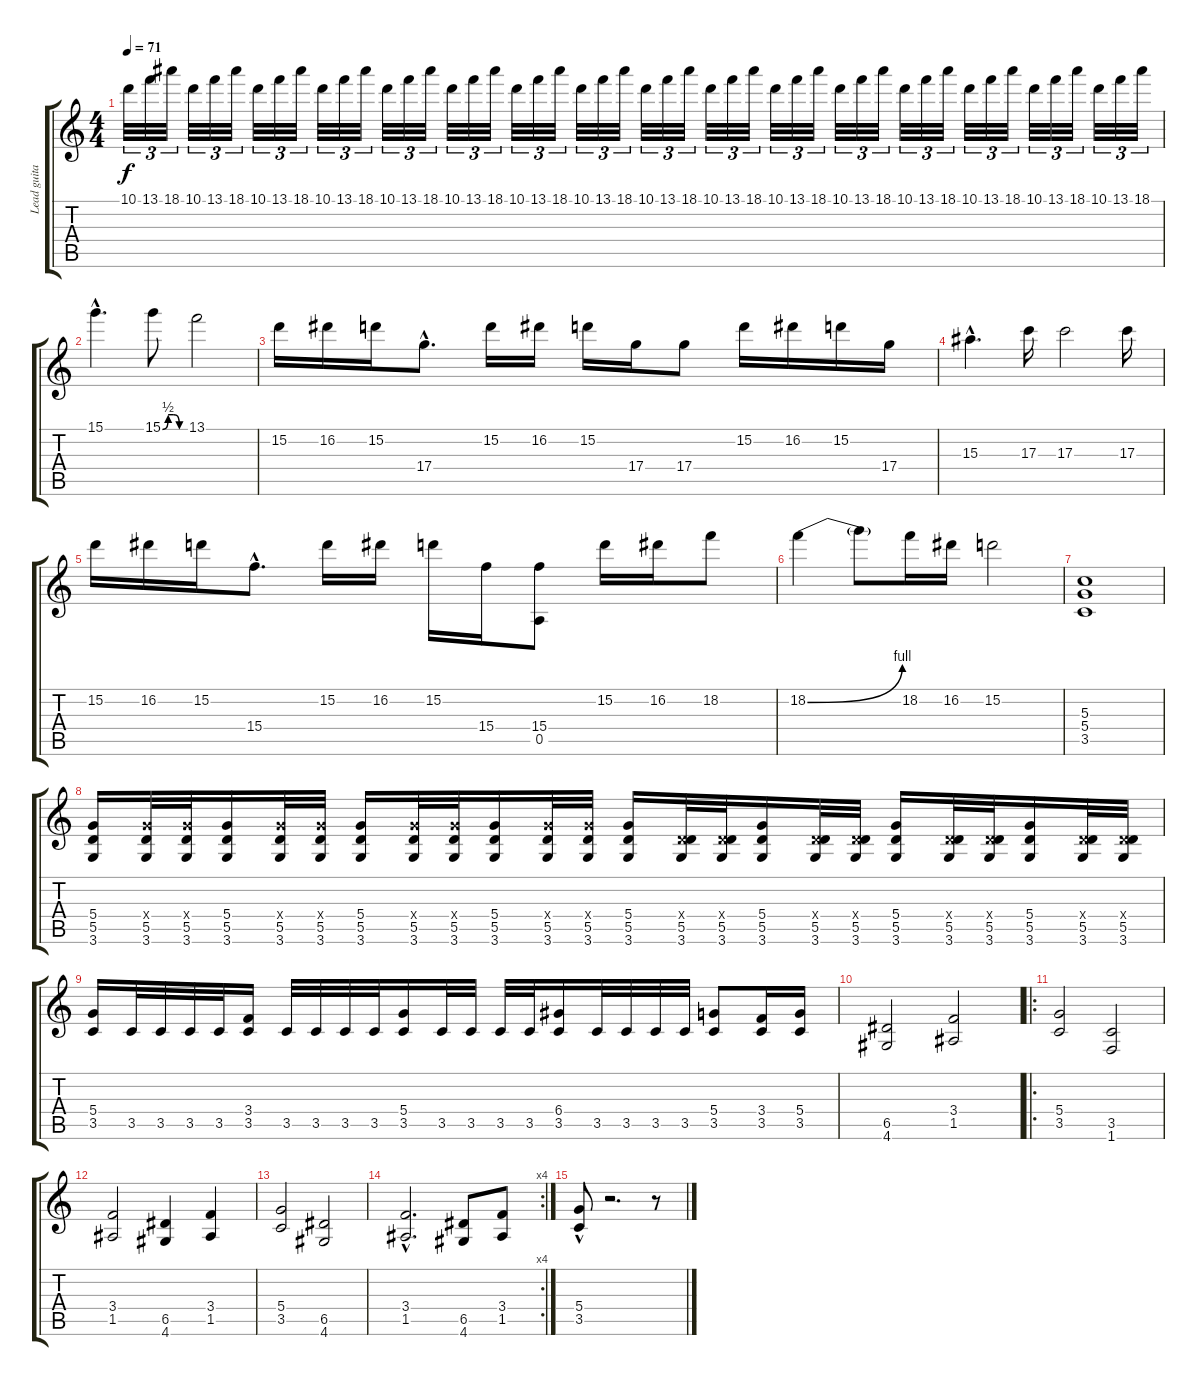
\track ("Lead guitar (solo)" "Lead guita") {instrument distortionguitar}
\staff {score tabs}
\tuning (E4 B3 G3 D3 A2 E2) {hide}
\ts (4 4)
\tempo 71
\clef g2
\ks c
10.1.32{tu (3 2) dy f} 13.1.32{tu (3 2)} 18.1.32{tu (3 2)} 10.1.32{tu (3 2)} 13.1.32{tu (3 2)} 18.1.32{tu (3 2)} 10.1.32{tu (3 2)} 13.1.32{tu (3 2)} 18.1.32{tu (3 2)} 10.1.32{tu (3 2)} 13.1.32{tu (3 2)} 18.1.32{tu (3 2)} 10.1.32{tu (3 2)} 13.1.32{tu (3 2)} 18.1.32{tu (3 2)} 10.1.32{tu (3 2)} 13.1.32{tu (3 2)} 18.1.32{tu (3 2)} 10.1.32{tu (3 2)} 13.1.32{tu (3 2)} 18.1.32{tu (3 2)} 10.1.32{tu (3 2)} 13.1.32{tu (3 2)} 18.1.32{tu (3 2)} 10.1.32{tu (3 2)} 13.1.32{tu (3 2)} 18.1.32{tu (3 2)} 10.1.32{tu (3 2)} 13.1.32{tu (3 2)} 18.1.32{tu (3 2)} 10.1.32{tu (3 2)} 13.1.32{tu (3 2)} 18.1.32{tu (3 2)} 10.1.32{tu (3 2)} 13.1.32{tu (3 2)} 18.1.32{tu (3 2)} 10.1.32{tu (3 2)} 13.1.32{tu (3 2)} 18.1.32{tu (3 2)} 10.1.32{tu (3 2)} 13.1.32{tu (3 2)} 18.1.32{tu (3 2)} 10.1.32{tu (3 2)} 13.1.32{tu (3 2)} 18.1.32{tu (3 2)} 10.1.32{tu (3 2)} 13.1.32{tu (3 2)} 18.1.32{tu (3 2)} |
15.1{hac}.4{d} 15.1{be (custom 0 0 15 2 30 2 45 0 60 0)}.8 13.1.2 |
15.2.16{volume 16} 16.2.16 15.2.16 17.4{hac}.8{d} 15.2.16 16.2.16 15.2.16 17.4.16 17.4.8 15.2.16 16.2.16 15.2.16 17.4.16 |
15.3{hac}.4{d} 17.3.16 17.3.2 17.3.16 |
15.2.16 16.2.16 15.2.16 15.4{hac}.8{d} 15.2.16 16.2.16 15.2.16 15.4.16 (15.4 0.5).8 15.2.16 16.2.16 18.2.8 |
18.2{be (bend 0 0 60 4)}.4 18.2{t}.8 18.2.16 16.2.16 15.2.2 |
(5.3 5.4 3.5).1 |
(5.4 5.5 3.6).16 (5.4{x} 5.5 3.6).32 (5.4{x} 5.5 3.6).32 (5.4 5.5 3.6).16 (5.4{x} 5.5 3.6).32 (5.4{x} 5.5 3.6).32 (5.4 5.5 3.6).16 (5.4{x} 5.5 3.6).32 (5.4{x} 5.5 3.6).32 (5.4 5.5 3.6).16 (5.4{x} 5.5 3.6).32 (5.4{x} 5.5 3.6).32 (5.4 5.5 3.6).16 (0.4{x} 5.5 3.6).32 (0.4{x} 5.5 3.6).32 (5.4 5.5 3.6).16 (0.4{x} 5.5 3.6).32 (0.4{x} 5.5 3.6).32 (5.4 5.5 3.6).16 (0.4{x} 5.5 3.6).32 (0.4{x} 5.5 3.6).32 (5.4 5.5 3.6).16 (0.4{x} 5.5 3.6).32 (0.4{x} 5.5 3.6).32 |
(5.4 3.5).16 3.5.32 3.5.32 3.5.32 3.5.32 (3.4 3.5).16 3.5.32 3.5.32 3.5.32 3.5.32 (5.4 3.5).16 3.5.32 3.5.32 3.5.32 3.5.32 (6.4 3.5).16 3.5.32 3.5.32 3.5.32 3.5.32 (5.4 3.5).8 (3.4 3.5).16 (5.4 3.5).16 |
(6.5 4.6).2 (3.4 1.5).2 |
\ro
(5.4 3.5).2 (3.5 1.6).2 |
(3.4 1.5).2 (6.5 4.6).4 (3.4 1.5).4 |
(5.4 3.5).2 (6.5 4.6).2 |
\rc 4
(3.4{hac} 1.5{hac}).2{d} (6.5 4.6).8 (3.4 1.5).8 |
(5.4 3.5{hac}).8 r.2{d} r.8
